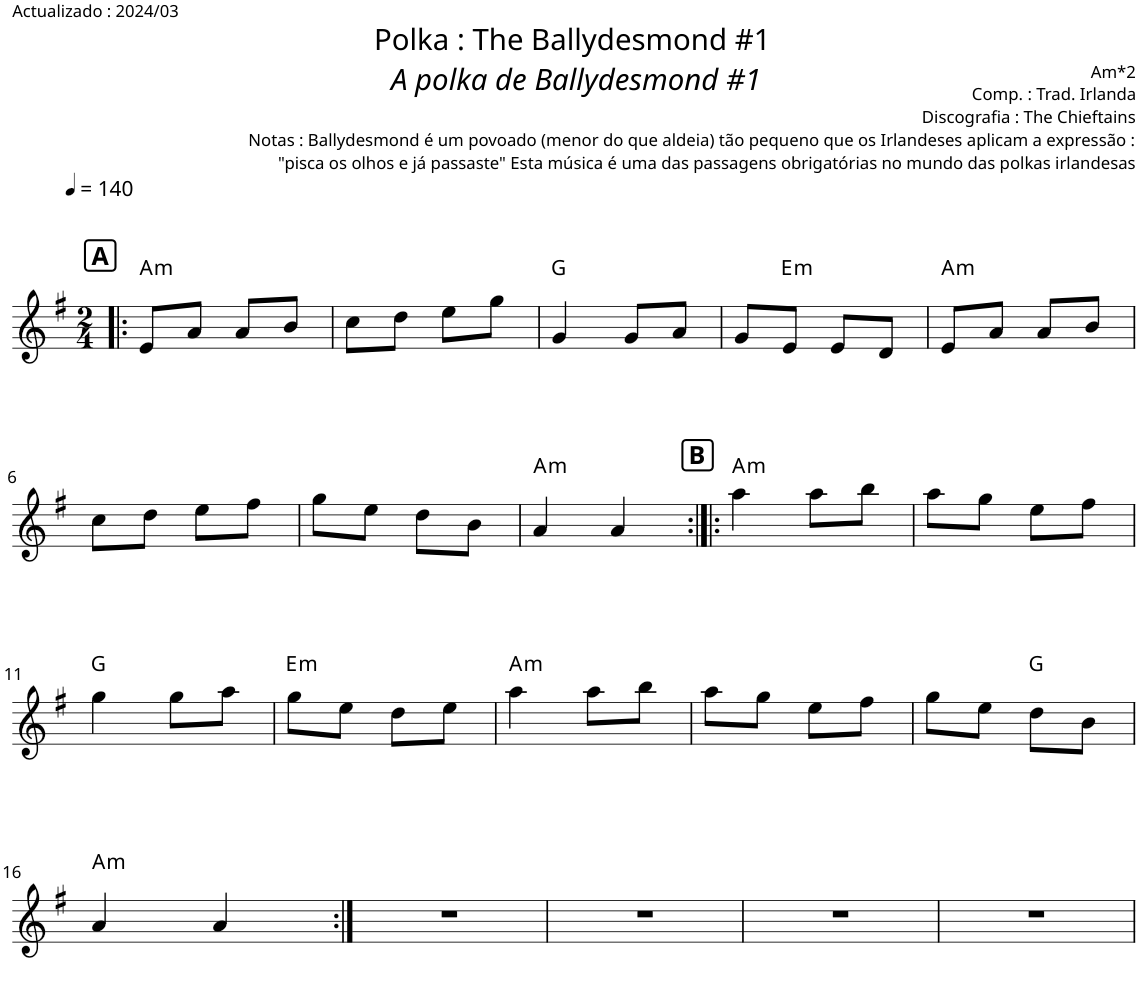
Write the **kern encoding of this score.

**kern	**harte
*part1	*part1
*staff1	*
*I"Piano	*
*I'Pno.	*
*clefG2	*
*k[f#]	*
*M2/4	*
*MM140	*
!!LO:REH:place=s1:a:B:cj:fs=12:t=A
=1!|:	=1!|:
!	!LO:H:kt=m
8e/L	A:min
8a/J	.
8a/L	.
8b/J	.
=2	=2
8cc\L	.
8dd\J	.
8ee\L	.
8gg\J	.
=3	=3
4g/	G:maj
8g/L	.
8a/J	.
=4	=4
8g/L	.
!	!LO:H:kt=m
8e/J	E:min
8e/L	.
8d/J	.
=5	=5
!	!LO:H:kt=m
8e/L	A:min
8a/J	.
8a/L	.
8b/J	.
!!LO:LB:g=z
=6	=6
8cc\L	.
8dd\J	.
8ee\L	.
8ff#\J	.
=7	=7
8gg\L	.
8ee\J	.
8dd\L	.
8b\J	.
=8	=8
!	!LO:H:kt=m
4a/	A:min
4a/	.
!!LO:REH:place=s1:a:B:cj:fs=12:t=B
=9:|!|:	=9:|!|:
!	!LO:H:kt=m
4aa\	A:min
8aa\L	.
8bb\J	.
=10	=10
8aa\L	.
8gg\J	.
8ee\L	.
8ff#\J	.
!!LO:LB:g=z
=11	=11
4gg\	G:maj
8gg\L	.
8aa\J	.
=12	=12
!	!LO:H:kt=m
8gg\L	E:min
8ee\J	.
8dd\L	.
8ee\J	.
=13	=13
!	!LO:H:kt=m
4aa\	A:min
8aa\L	.
8bb\J	.
=14	=14
8aa\L	.
8gg\J	.
8ee\L	.
8ff#\J	.
=15	=15
8gg\L	.
8ee\J	.
8dd\L	G:maj
8b\J	.
!!LO:LB:g=z
=16	=16
!	!LO:H:kt=m
4a/	A:min
4a/	.
=17:|!	=17:|!
2r	.
=18	=18
2r	.
=19	=19
2r	.
=20	=20
2r	.
=	=
*-	*-
